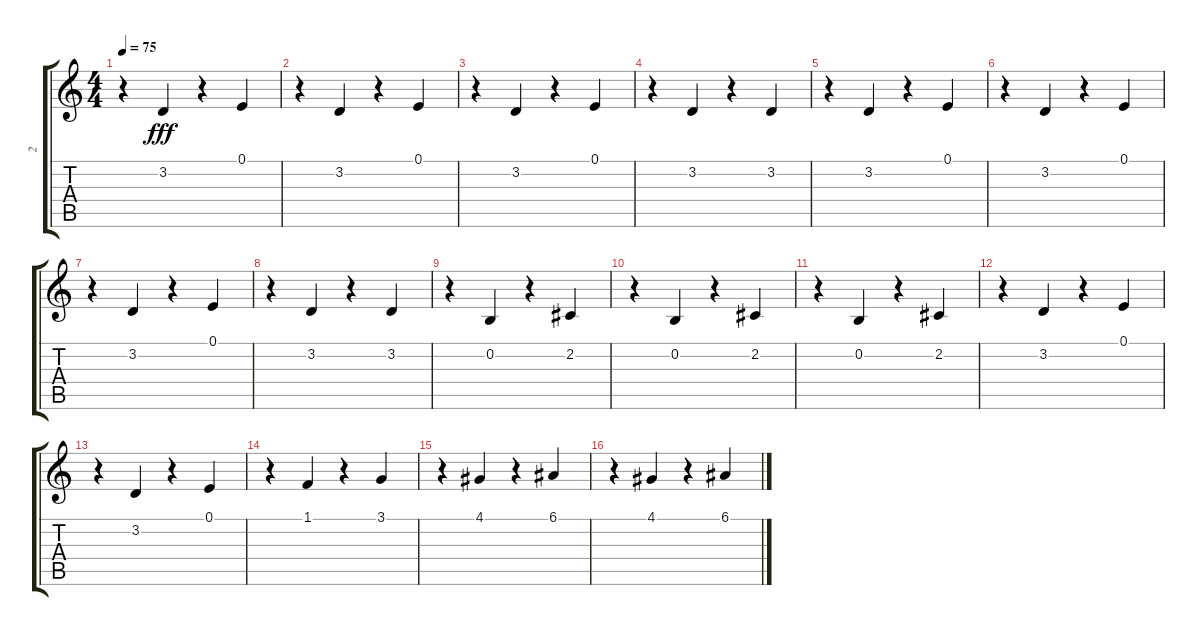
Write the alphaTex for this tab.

\track ("2" "2") {instrument orchestralharp}
\staff {score tabs}
\tuning (E4 B3 G3 D3 A2 E2) {hide}
\ts (4 4)
\tempo 75
\clef g2
\ks c
r.4{dy fff} 3.2.4 r.4 0.1.4 |
r.4 3.2.4 r.4 0.1.4 |
r.4 3.2.4 r.4 0.1.4 |
r.4 3.2.4 r.4 3.2.4 |
r.4 3.2.4 r.4 0.1.4 |
r.4 3.2.4 r.4 0.1.4 |
r.4 3.2.4 r.4 0.1.4 |
r.4 3.2.4 r.4 3.2.4 |
r.4 0.2.4 r.4 2.2.4 |
r.4 0.2.4 r.4 2.2.4 |
r.4 0.2.4 r.4 2.2.4 |
r.4 3.2.4 r.4 0.1.4 |
r.4 3.2.4 r.4 0.1.4 |
r.4 1.1.4 r.4 3.1.4 |
r.4 4.1.4 r.4 6.1.4 |
r.4 4.1.4 r.4 6.1.4
